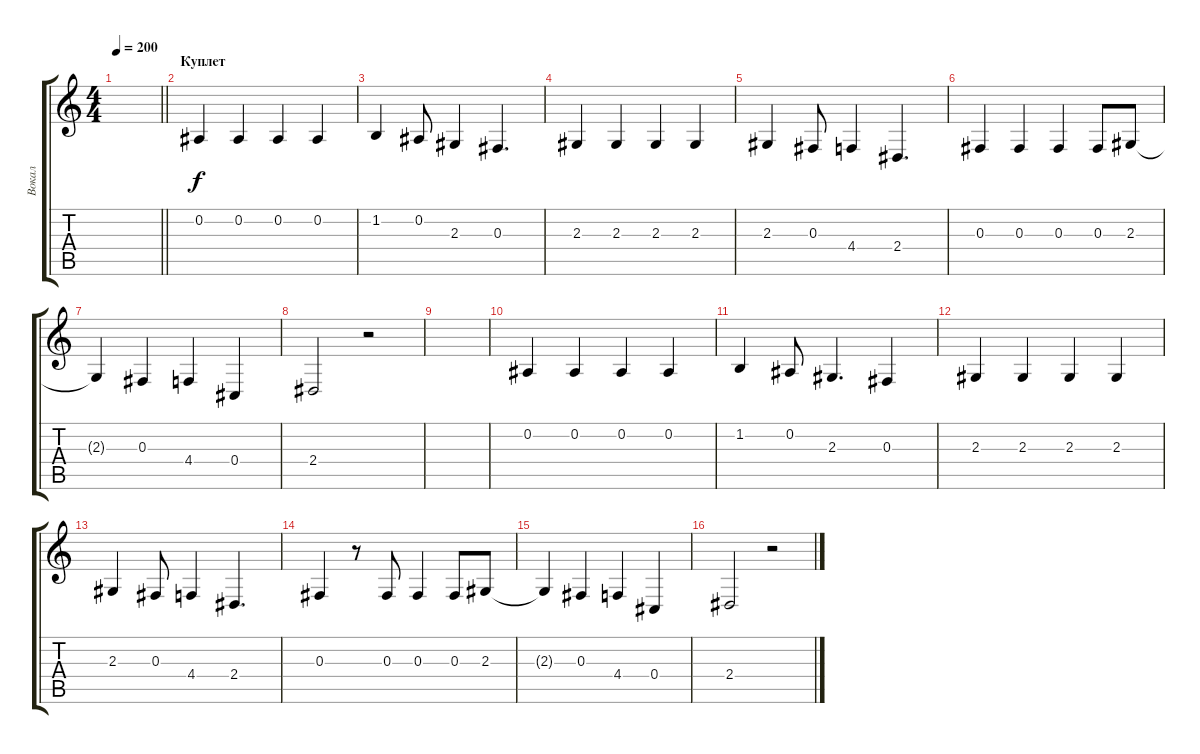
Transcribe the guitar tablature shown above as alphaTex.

\track ("Вокал" "Вокал") {instrument lead2sawtooth}
\staff {score tabs}
\tuning (Eb4 Bb3 Gb3 Db3 Ab2 Eb2) {hide}
\ts (4 4)
\tempo 200
\clef g2
\barLineRight lightlight
\ks c
|
\section ("" "Куплет")
0.2.4 0.2.4 0.2.4 0.2.4 |
1.2.4 0.2.8 2.3.4 0.3.4{d} |
2.3.4 2.3.4 2.3.4 2.3.4 |
2.3.4 0.3.8 4.4.4 2.4.4{d} |
0.3.4 0.3.4 0.3.4 0.3.8 2.3.8 |
2.3{t}.4 0.3.4 4.4.4 0.4.4 |
2.4.2 r.2 |
|
0.2.4 0.2.4 0.2.4 0.2.4 |
1.2.4 0.2.8 2.3.4{d} 0.3.4 |
2.3.4 2.3.4 2.3.4 2.3.4 |
2.3.4 0.3.8 4.4.4 2.4.4{d} |
0.3.4 r.8 0.3.8 0.3.4 0.3.8 2.3.8 |
2.3{t}.4 0.3.4 4.4.4 0.4.4 |
2.4.2 r.2
